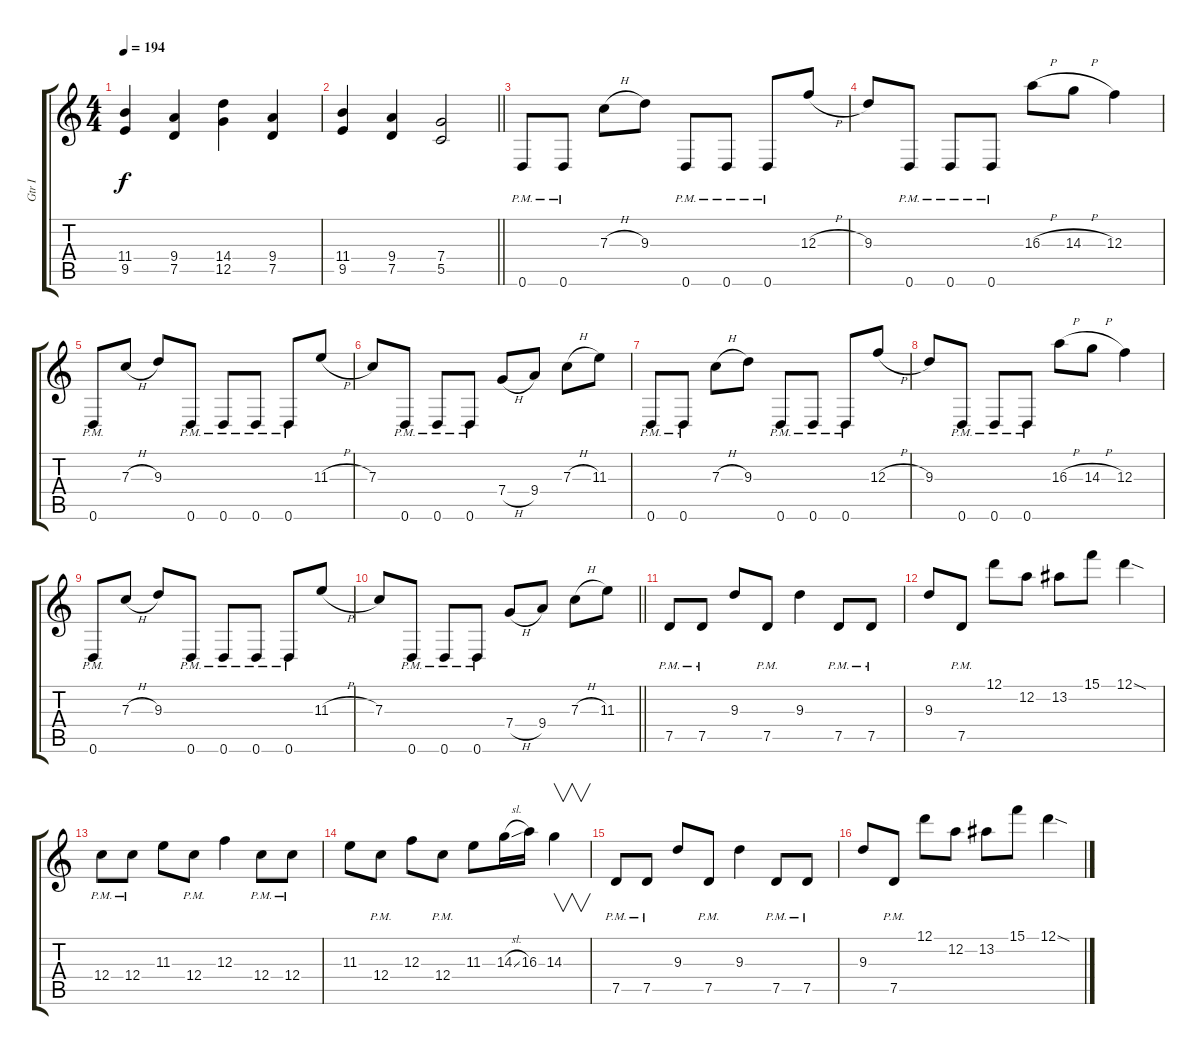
\track ("Gtr I" "Gtr I") {instrument distortionguitar}
\staff {score tabs}
\tuning (D4 A3 F3 C3 G2 D2) {hide}
\ts (4 4)
\tempo 194
\clef g2
\ks c
(11.4 9.5).4{dy f volume 14} (9.4 7.5).4 (14.4 12.5).4 (9.4 7.5).4 |
\barLineRight lightlight
(11.4 9.5).4 (9.4 7.5).4 (7.4 5.5).2 |
0.6{pm}.8 0.6{pm}.8 7.3{h}.8 9.3.8 0.6{pm}.8 0.6{pm}.8 0.6{pm}.8 12.3{h}.8 |
9.3.8 0.6{pm}.8 0.6{pm}.8 0.6{pm}.8 16.3{h}.8 14.3{h}.8 12.3.4 |
0.6{pm}.8 7.3{h}.8 9.3.8 0.6{pm}.8 0.6{pm}.8 0.6{pm}.8 0.6{pm}.8 11.3{h}.8 |
7.3.8 0.6{pm}.8 0.6{pm}.8 0.6{pm}.8 7.4{h}.8 9.4.8 7.3{h}.8 11.3.8 |
0.6{pm}.8 0.6{pm}.8 7.3{h}.8 9.3.8 0.6{pm}.8 0.6{pm}.8 0.6{pm}.8 12.3{h}.8 |
9.3.8 0.6{pm}.8 0.6{pm}.8 0.6{pm}.8 16.3{h}.8 14.3{h}.8 12.3.4 |
0.6{pm}.8 7.3{h}.8 9.3.8 0.6{pm}.8 0.6{pm}.8 0.6{pm}.8 0.6{pm}.8 11.3{h}.8 |
\barLineRight lightlight
7.3.8 0.6{pm}.8 0.6{pm}.8 0.6{pm}.8 7.4{h}.8 9.4.8 7.3{h}.8 11.3.8 |
7.5{pm}.8 7.5{pm}.8 9.3.8 7.5{pm}.8 9.3.4 7.5{pm}.8 7.5{pm}.8 |
9.3.8 7.5{pm}.8 12.1.8 12.2.8 13.2.8 15.1.8 12.1{sod}.4 |
12.4{pm}.8 12.4{pm}.8 11.3.8 12.4{pm}.8 12.3.4 12.4{pm}.8 12.4{pm}.8 |
11.3.8 12.4{pm}.8 12.3.8 12.4{pm}.8 11.3.8 14.3{sl}.16 16.3.16 14.3.4{v} |
7.5{pm}.8 7.5{pm}.8 9.3.8 7.5{pm}.8 9.3.4 7.5{pm}.8 7.5{pm}.8 |
9.3.8 7.5{pm}.8 12.1.8 12.2.8 13.2.8 15.1.8 12.1{sod}.4
